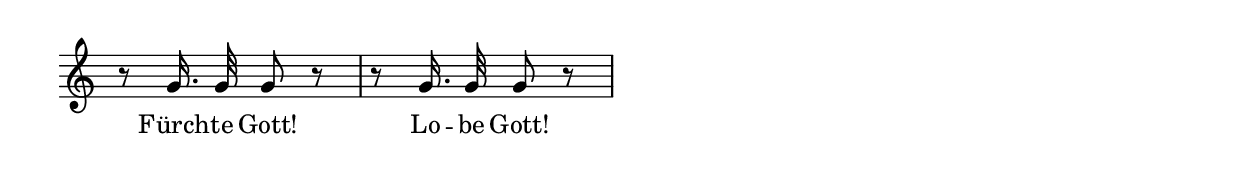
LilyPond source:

%%coding: utf-8
\version "2.6.3"
\include "english.ly"

melody = \relative c'' \context Voice = "lyrics" {
    \clef treble
    \time 2/4
    \autoBeamOff
    r8 g16. g32 g8 r8 | r8 g16. g32 g8 r8 \bar "|"
}

firstVerse = \lyricmode {
   Fürch -- te Gott! Lo -- be Gott!
}

\score {
<<
 \new Staff \melody
 \lyricsto "lyrics" \new Lyrics \firstVerse
>>
  \midi { \tempo 4 = 80}
  \layout {  
    indent = 0.0\cm
    \context {
      \Score
        \remove Bar_number_engraver
    }
    \context {
      \Staff
        \remove Time_signature_engraver
    }
  }
}
